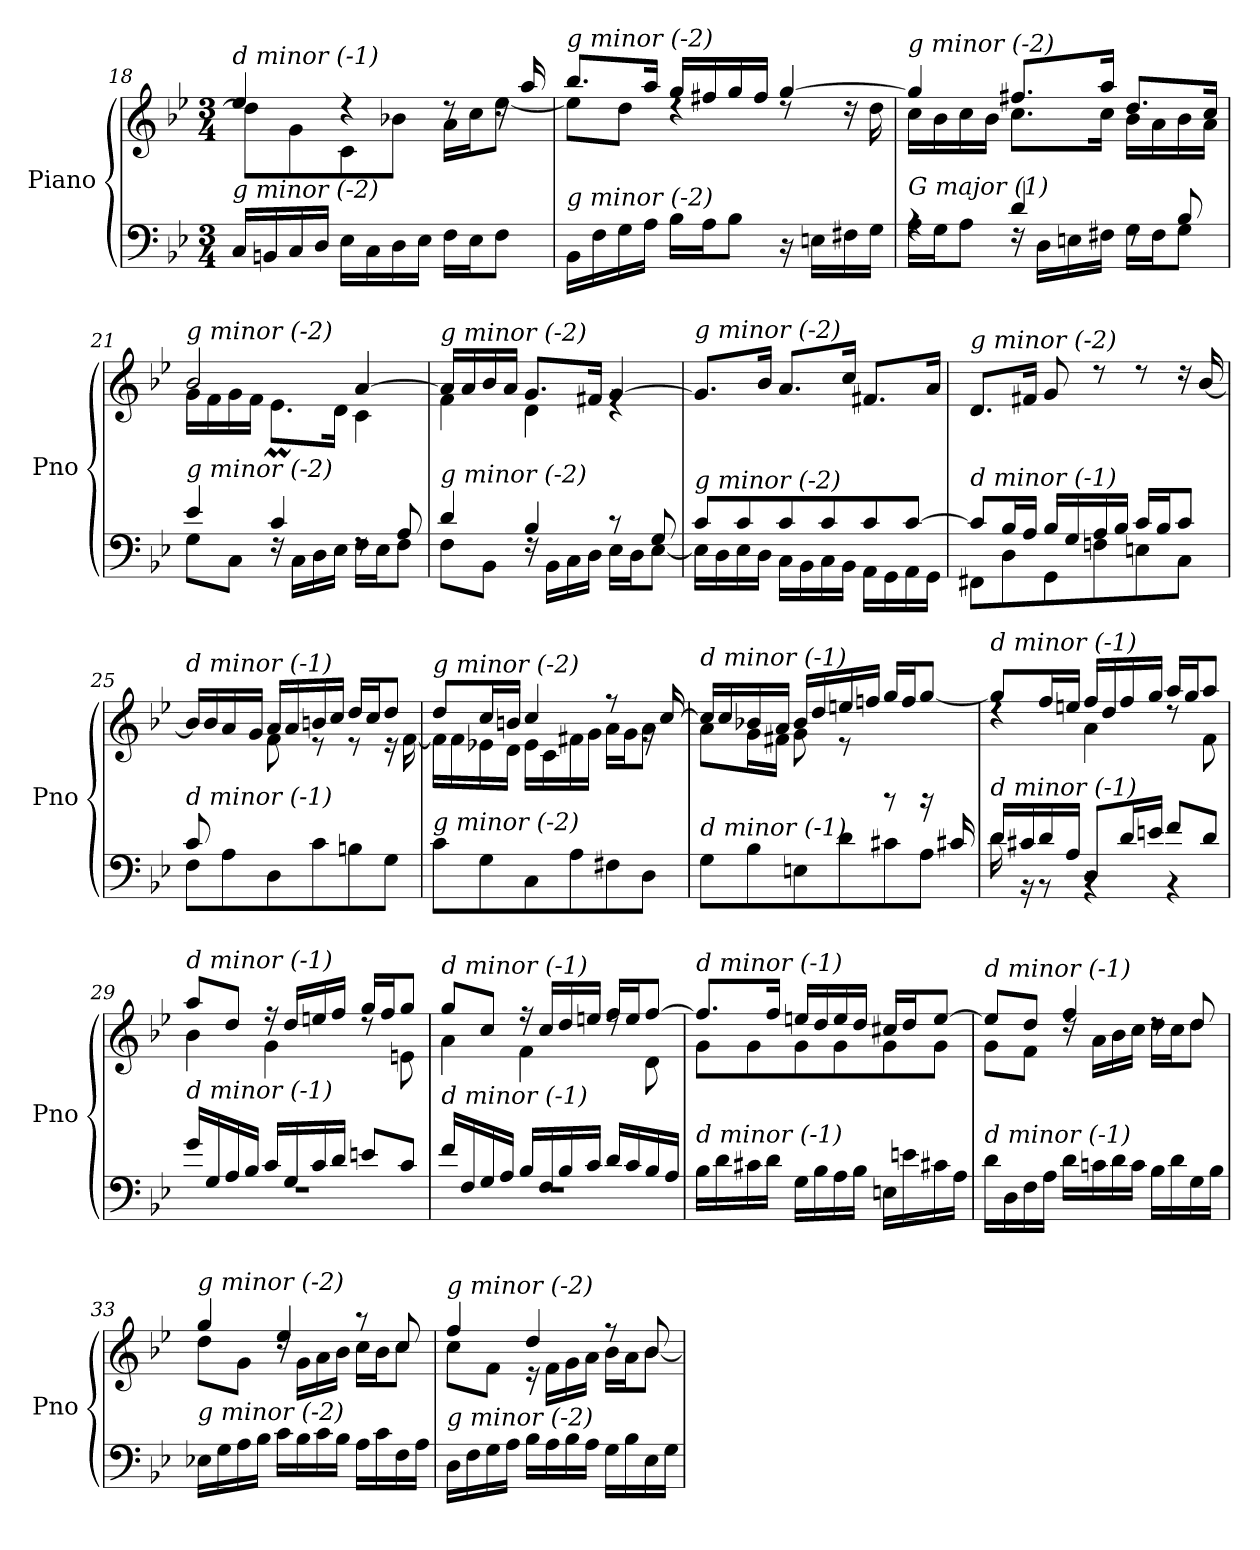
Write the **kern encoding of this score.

**kern	**kern
*part1	*part1
*staff2	*staff1
*I"Piano	*
*I'Pno	*
!!LO:LB:g=z
*clefF4	*clefG2
*k[b-e-]	*k[b-e-]
*M3/4	*M3/4
=18	=18
*	*^
!	!LO:TX:i:t=d minor (-1)	!
!LO:TX:i:t=g minor (-2)	!	!
16C/LL	4ee-/	8dd\L]
16BBn/	.	.
16C/	.	8g\
16D/JJ	.	.
16E-\LL	4rdd	8c\
16C\	.	.
16D\	.	8b-X\J
16E-\JJ	.	.
16F\LL	8rdd	16a\LL
16E-\J	.	16cc\J
8F\J	16rdd	[8ee-\J
.	16aa/	.
=19	=19	=19
!	!LO:TX:i:t=g minor (-2)	!
!LO:TX:i:t=g minor (-2)	!	!
16BB-\LL	8.bb-/L	8ee-\L]
16F\	.	.
16G\	.	8dd\J
16A\JJ	16aa/Jk	.
16B-\LL	16gg/LL	4rdd
16A\J	16ff#X/	.
8B-\J	16gg/	.
.	16ff#/JJ	.
16r	[4gg/	8rdd
16En\LL	.	.
16F#X\	.	16rdd
16G\JJ	.	16dd\
=20	=20	=20
*^	*	*
!	!	!LO:TX:i:t=g minor (-2)	!
!LO:TX:i:t=G major (1)	!	!	!
4rA	16A\LL	4gg/]	16cc\LL
.	16G\J	.	16b-\
.	8A\J	.	16cc\
.	.	.	16b-\JJ
4d/	16rF	8.ff#X/L	8.cc\L
.	16D\LL	.	.
.	16En\	.	.
.	16F#X\JJ	16aa/Jk	16cc\Jk
8rF	16G\LL	8.dd/L	16b-\LL
.	16F#\J	.	16a\
8B-/	8G\J	.	16b-\
.	.	16cc/Jk	16a\JJ
!!LO:PB:g=z	!!
=21	=21	=21	=21
!	!	!LO:TX:i:t=g minor (-2)	!
!LO:TX:i:t=g minor (-2)	!	!	!
4e-/	8G\L	2b-/	16g\LL
.	.	.	16f\
.	8C\J	.	16g\
.	.	.	16f\JJ
4c/	16rF	.	8.e-M\L
.	16C\LL	.	.
.	16D\	.	.
.	16E-\JJ	.	16d\Jk
8rF	16F\LL	[4a/	4c\
.	16E-\J	.	.
8A/	8F\J	.	.
=22	=22	=22	=22
!	!	!LO:TX:i:t=g minor (-2)	!
!LO:TX:i:t=g minor (-2)	!	!	!
4d/	8F\L	16a/LL]	4f\
.	.	16a/	.
.	8BB-\J	16b-/	.
.	.	16a/JJ	.
4B-/	16rF	8.g/L	4d\
.	16BB-\LL	.	.
.	16C\	.	.
.	16D\JJ	16f#X/Jk	.
8r	16E-\LL	[4g/	4re
.	16D\J	.	.
8G/	[8E-\J	.	.
*	*	*v	*v
=23	=23	=23
!	!	!LO:TX:i:t=g minor (-2)
!LO:TX:i:t=g minor (-2)	!	!
8c/L	16E-\LL]	8.g/L]
.	16D\	.
8c/	16E-\	.
.	16D\JJ	16b-/Jk
8c/	16C\LL	8.a/L
.	16BB-\	.
8c/	16C\	.
.	16BB-\JJ	16cc/Jk
8c/	16AA\LL	8.f#X/L
.	16GG\	.
[8c/J	16AA\	.
.	16GG\JJ	16a/Jk
!!LO:LB:g=z
=24	=24	=24
!	!	!LO:TX:i:t=g minor (-2)
!LO:TX:i:t=d minor (-1)	!	!
8c/L]	8FF#X\L	8.d/L
16B-/L	8D\	.
16A/JJ	.	16f#X/Jk
16B-/LL	8GG\	8g/
16G/	.	.
16A/	8Fn\	8rdd
16B-/JJ	.	.
16c/LL	8En\	8rdd
16B-/J	.	.
8c/J	8C\J	16rdd
.	.	[16b-/
=25	=25	=25
*	*	*^
!	!	!LO:TX:i:t=d minor (-1)	!
!LO:TX:i:t=d minor (-1)	!	!	!
8c/L	8F\L	16b-/LL]	8ryy
.	.	16b-/	.
2ryy	8A\	16a/	16f\L
.	.	16g/JJ	16en\JJ
.	8D\	16a/LL	8f\
.	.	16a/	.
.	8c\	16bn/	8r
.	.	16cc/JJ	.
.	8Bn\	16dd/LL	8r
.	.	16cc/J	.
8ryy	8G\J	8dd/J	16r
.	.	.	[16f\
*v	*v	*	*
=26	=26	=26
!	!LO:TX:i:t=g minor (-2)	!
!LO:TX:i:t=g minor (-2)	!	!
8c\L	8dd/L	16f\LL]
.	.	16f\
8G\	16cc/L	16e-X\
.	16bn/JJ	16d\JJ
8C\	4cc/	16e-\LL
.	.	16c\
8A\	.	16f#X\
.	.	16g\JJ
8F#X\	8r	16a\LL
.	.	16g\J
8D\J	16rg	8a\J
.	[16cc/	.
!!LO:LB:g=z
=27	=27	=27
*^	*	*^
*	*^	*	*	*
!	!	!	!LO:TX:i:t=d minor (-1)	!	!
!LO:TX:i:t=d minor (-1)	!	!	!	!	!
2ryy	8G\L	2ryy	16cc/LL]	8a\L	2ryy
.	.	.	16cc/	.	.
.	8B-\	.	16b-X/	16g\L	.
.	.	.	16a/JJ	16f#X\JJ	.
.	8En\	.	16b-/LL	8g\	.
.	.	.	16dd/	.	.
.	8d\	.	16een/	8r	.
.	.	.	16ffn/JJ	.	.
4ryy	8c#X\	8rdd	16gg/LL	4ryy	4ryy
.	.	.	16ff/J	.	.
.	8A\J	16rdd	[8gg/J	.	.
.	.	16c#X/	.	.	.
*	*	*	*	*v	*v
=28	=28	=28	=28	=28
!	!	!	!LO:TX:i:t=d minor (-1)	!
!LO:TX:i:t=d minor (-1)	!	!	!	!
*	*v	*v	*	*
16d/LL	16d\	8gg/L]	4rdd
16c#X/	16r	.	.
16d/	8r	16ff/L	.
16A/JJ	.	16een/JJ	.
8D/L	4rBB	16ff/LL	4a\
.	.	16dd/	.
16d/L	.	16ff/	.
16en/JJ	.	16gg/JJ	.
8f/L	4rBB	16aa/LL	8rdd
.	.	16gg/J	.
8d/J	.	8aa/J	8f\
=29	=29	=29	=29
!	!	!LO:TX:i:t=d minor (-1)	!
!LO:TX:i:t=d minor (-1)	!	!	!
16g/LL	2.rF	8aa/L	4b-\
16G/	.	.	.
16A/	.	8dd/J	.
16B-/JJ	.	.	.
16c/LL	.	16r	4g\
16G/	.	16dd/LL	.
16c/	.	16een/	.
16d/JJ	.	16ff/JJ	.
8en/L	.	16gg/LL	8rdd
.	.	16ff/J	.
8c/J	.	8gg/J	8en\
=30	=30	=30	=30
!	!	!LO:TX:i:t=d minor (-1)	!
!LO:TX:i:t=d minor (-1)	!	!	!
16f/LL	2.rF	8gg/L	4a\
16F/	.	.	.
16G/	.	8cc/J	.
16A/JJ	.	.	.
16B-/LL	.	16r	4f\
16F/	.	16cc/LL	.
16B-/	.	16dd/	.
16c/JJ	.	16een/JJ	.
16d/LL	.	16ff/LL	8rdd
16c/	.	16ee/J	.
16B-/	.	[8ff/J	8d\
16A/JJ	.	.	.
*v	*v	*	*
!!LO:LB:g=z	!!
=31	=31	=31
!	!LO:TX:i:t=d minor (-1)	!
!LO:TX:i:t=d minor (-1)	!	!
16B-\LL	8.ff/L]	8g\L
16d\	.	.
16c#X\	.	8g\
16d\JJ	16ff/Jk	.
16G\LL	16een/LL	8g\
16B-\	16dd/	.
16A\	16ee/	8g\
16B-\JJ	16dd/JJ	.
16En\LL	16cc#X/LL	8g\
16en\	16dd/J	.
16c#X\	[8ee/J	8g\J
16A\JJ	.	.
=32	=32	=32
!	!LO:TX:i:t=d minor (-1)	!
!LO:TX:i:t=d minor (-1)	!	!
16d\LL	8ee/L]	8g\L
16D\	.	.
16F\	8dd/J	8f\J
16A\JJ	.	.
16d\LL	4ff/	16rdd
16cn\	.	16a\LL
16d\	.	16b-\
16c\JJ	.	16cc\JJ
16B-\LL	8rdd	16dd\LL
16d\	.	16cc\J
16G\	8dd/	8dd\J
16B-\JJ	.	.
=33	=33	=33
!	!LO:TX:i:t=g minor (-2)	!
!LO:TX:i:t=g minor (-2)	!	!
16E-X\LL	4gg/	8dd\L
16G\	.	.
16A\	.	8g\J
16B-\JJ	.	.
16c\LL	4ee-/	16rdd
16B-\	.	16g\LL
16c\	.	16a\
16B-\JJ	.	16b-\JJ
16A\LL	8r	16cc\LL
16c\	.	16b-\J
16F\	8cc/	8cc\J
16A\JJ	.	.
=34	=34	=34
!	!LO:TX:i:t=g minor (-2)	!
!LO:TX:i:t=g minor (-2)	!	!
16D\LL	4ff/	8cc\L
16F\	.	.
16G\	.	8f\J
16A\JJ	.	.
16B-\LL	4dd/	16r
16A\	.	16f\LL
16B-\	.	16g\
16A\JJ	.	16a\JJ
16G\LL	8r	16b-\LL
16B-\	.	16a\J
16E-\	8b-/	[8b-\J
16G\JJ	.	.
*	*v	*v
=	=
*-	*-
